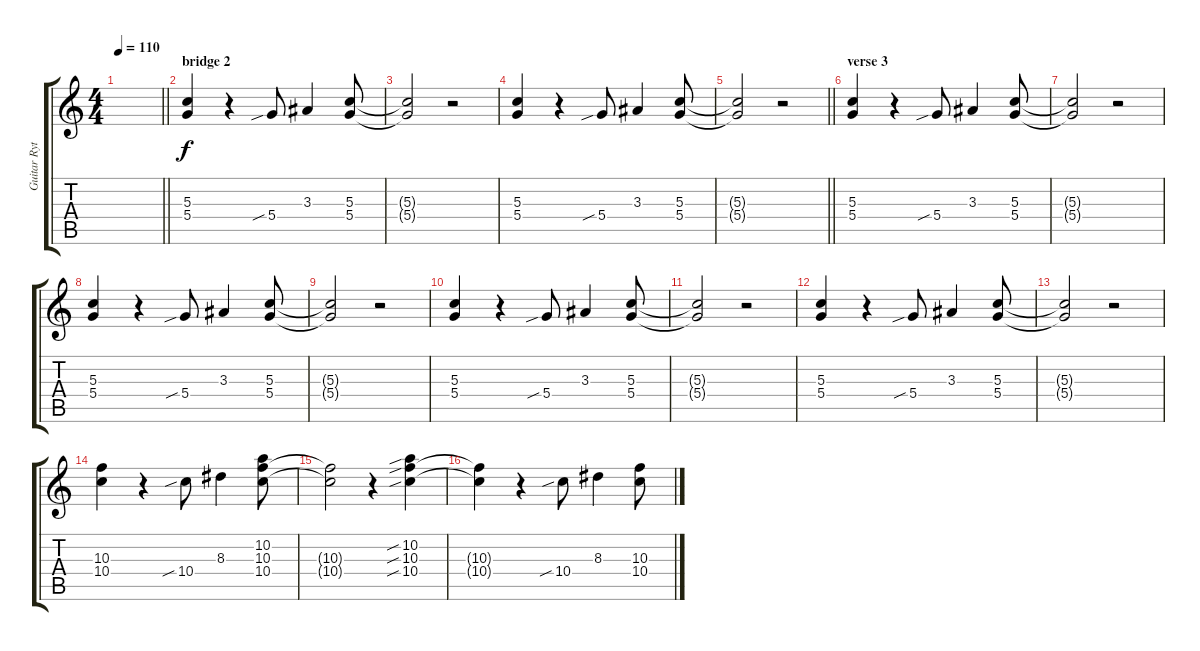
\track ("Guitar Rythm 1" "Guitar Ryt") {instrument overdrivenguitar}
\staff {score tabs}
\tuning (E4 B3 G3 D3 A2 E2) {hide}
\ts (4 4)
\tempo 110
\clef g2
\barLineRight lightlight
\ks c
|
\section ("" "bridge 2")
(5.3 5.4).4 r.4 5.4{sib}.8 3.3.4 (5.3 5.4).8 |
(5.3{t} 5.4{t}).2 r.2 |
(5.3 5.4).4 r.4 5.4{sib}.8 3.3.4 (5.3 5.4).8 |
\barLineRight lightlight
(5.3{t} 5.4{t}).2 r.2 |
\section ("" "verse 3")
(5.3 5.4).4 r.4 5.4{sib}.8 3.3.4 (5.3 5.4).8 |
(5.3{t} 5.4{t}).2 r.2 |
(5.3 5.4).4 r.4 5.4{sib}.8 3.3.4 (5.3 5.4).8 |
(5.3{t} 5.4{t}).2 r.2 |
(5.3 5.4).4 r.4 5.4{sib}.8 3.3.4 (5.3 5.4).8 |
(5.3{t} 5.4{t}).2 r.2 |
(5.3 5.4).4 r.4 5.4{sib}.8 3.3.4 (5.3 5.4).8 |
(5.3{t} 5.4{t}).2 r.2 |
(10.3 10.4).4 r.4 10.4{sib}.8 8.3.4 (10.2 10.3 10.4).8 |
(10.3{t} 10.4{t}).2 r.4 (10.2{sib} 10.3{sib} 10.4{sib}).4 |
(10.3{t} 10.4{t}).4 r.4 10.4{sib}.8 8.3.4 (10.3 10.4).8
